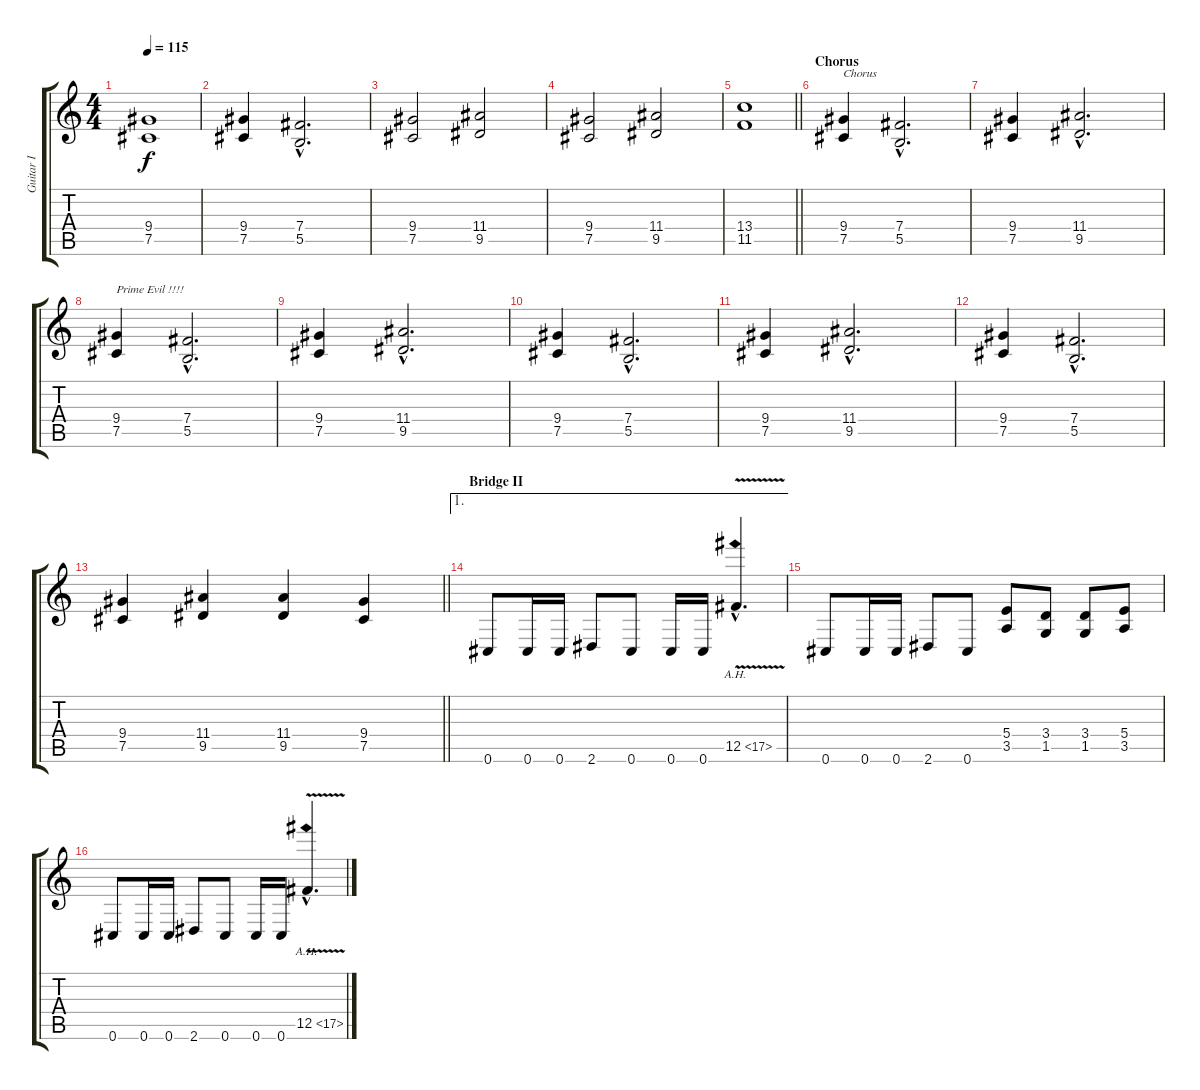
\track ("Guitar I" "Guitar I") {instrument distortionguitar}
\staff {score tabs}
\tuning (Db4 Ab3 E3 B2 Gb2 Db2) {hide}
\ts (4 4)
\tempo 115
\clef g2
\ks c
(9.4 7.5).1{dy f} |
(9.4 7.5).4 (7.4{hac} 5.5{hac}).2{d} |
(9.4 7.5).2 (11.4 9.5).2 |
(9.4 7.5).2 (11.4 9.5).2 |
\barLineRight lightlight
(13.4 11.5).1 |
\section ("" "Chorus")
(9.4 7.5).4{txt "Chorus"} (7.4{hac} 5.5{hac}).2{d} |
(9.4 7.5).4 (11.4{hac} 9.5{hac}).2{d} |
(9.4 7.5).4{txt "Prime Evil !!!!"} (7.4{hac} 5.5{hac}).2{d} |
(9.4 7.5).4 (11.4{hac} 9.5{hac}).2{d} |
(9.4 7.5).4 (7.4{hac} 5.5{hac}).2{d} |
(9.4 7.5).4 (11.4{hac} 9.5{hac}).2{d} |
(9.4 7.5).4 (7.4{hac} 5.5{hac}).2{d} |
\barLineRight lightlight
(9.4 7.5).4 (11.4 9.5).4 (11.4 9.5).4 (9.4 7.5).4 |
\ae 1
\section ("" "Bridge II")
0.6.8 0.6.16 0.6.16 2.6.8 0.6.8 0.6.16 0.6.16 12.5{ah 5 v hac}.4{d} |
0.6.8 0.6.16 0.6.16 2.6.8 0.6.8 (5.4 3.5).8 (3.4 1.5).8 (3.4 1.5).8 (5.4 3.5).8 |
0.6.8 0.6.16 0.6.16 2.6.8 0.6.8 0.6.16 0.6.16 12.5{ah 5 v hac}.4{d}
